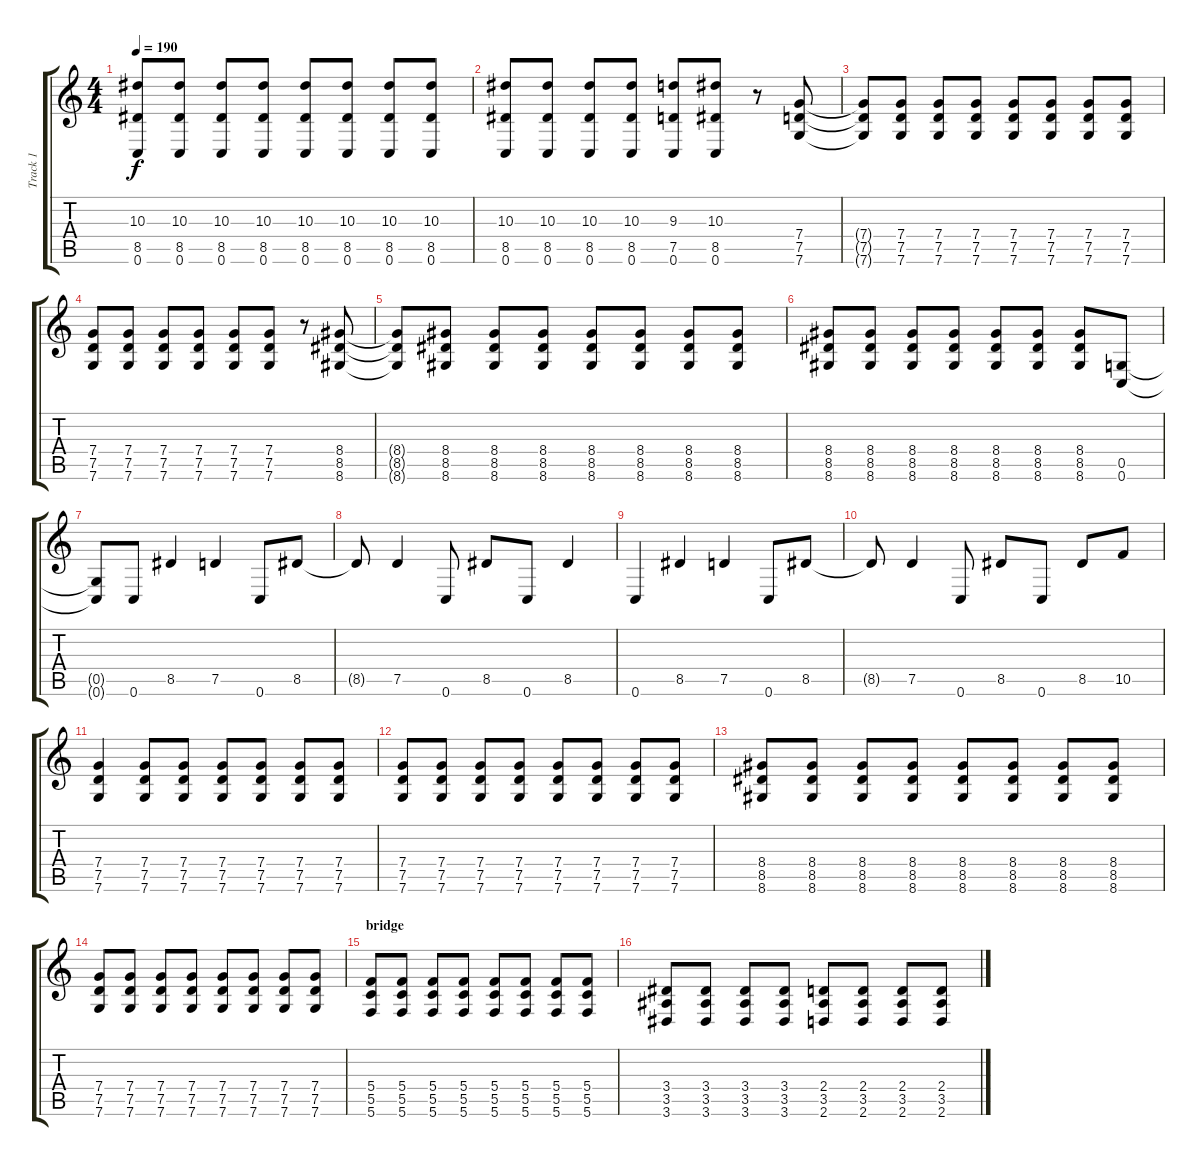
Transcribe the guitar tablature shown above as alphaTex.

\track ("Track 1" "Track 1") {instrument distortionguitar}
\staff {score tabs}
\tuning (D4 A3 F3 C3 G2 C2) {hide}
\ts (4 4)
\tempo 190
\clef g2
\ks c
(10.3{t} 8.5{t} 0.6{t}).8{dy f} (10.3 8.5 0.6).8 (10.3 8.5 0.6).8 (10.3 8.5 0.6).8 (10.3 8.5 0.6).8 (10.3 8.5 0.6).8 (10.3 8.5 0.6).8 (10.3 8.5 0.6).8 |
(10.3 8.5 0.6).8 (10.3 8.5 0.6).8 (10.3 8.5 0.6).8 (10.3 8.5 0.6).8 (9.3 7.5 0.6).8 (10.3 8.5 0.6).8 r.8 (7.4 7.5 7.6).8 |
(7.4{t} 7.5{t} 7.6{t}).8 (7.4 7.5 7.6).8 (7.4 7.5 7.6).8 (7.4 7.5 7.6).8 (7.4 7.5 7.6).8 (7.4 7.5 7.6).8 (7.4 7.5 7.6).8 (7.4 7.5 7.6).8 |
(7.4 7.5 7.6).8 (7.4 7.5 7.6).8 (7.4 7.5 7.6).8 (7.4 7.5 7.6).8 (7.4 7.5 7.6).8 (7.4 7.5 7.6).8 r.8 (8.4 8.5 8.6).8 |
(8.4{t} 8.5{t} 8.6{t}).8 (8.4 8.5 8.6).8 (8.4 8.5 8.6).8 (8.4 8.5 8.6).8 (8.4 8.5 8.6).8 (8.4 8.5 8.6).8 (8.4 8.5 8.6).8 (8.4 8.5 8.6).8 |
(8.4 8.5 8.6).8 (8.4 8.5 8.6).8 (8.4 8.5 8.6).8 (8.4 8.5 8.6).8 (8.4 8.5 8.6).8 (8.4 8.5 8.6).8 (8.4 8.5 8.6).8 (0.5 0.6).8 |
(0.5{t} 0.6{t}).8 0.6.8 8.5.4 7.5.4 0.6.8 8.5.8 |
8.5{t}.8 7.5.4 0.6.8 8.5.8 0.6.8 8.5.4 |
0.6.4 8.5.4 7.5.4 0.6.8 8.5.8 |
8.5{t}.8 7.5.4 0.6.8 8.5.8 0.6.8 8.5.8 10.5.8 |
(7.4 7.5 7.6).4 (7.4 7.5 7.6).8 (7.4 7.5 7.6).8 (7.4 7.5 7.6).8 (7.4 7.5 7.6).8 (7.4 7.5 7.6).8 (7.4 7.5 7.6).8 |
(7.4 7.5 7.6).8 (7.4 7.5 7.6).8 (7.4 7.5 7.6).8 (7.4 7.5 7.6).8 (7.4 7.5 7.6).8 (7.4 7.5 7.6).8 (7.4 7.5 7.6).8 (7.4 7.5 7.6).8 |
(8.4 8.5 8.6).8 (8.4 8.5 8.6).8 (8.4 8.5 8.6).8 (8.4 8.5 8.6).8 (8.4 8.5 8.6).8 (8.4 8.5 8.6).8 (8.4 8.5 8.6).8 (8.4 8.5 8.6).8 |
(7.4 7.5 7.6).8 (7.4 7.5 7.6).8 (7.4 7.5 7.6).8 (7.4 7.5 7.6).8 (7.4 7.5 7.6).8 (7.4 7.5 7.6).8 (7.4 7.5 7.6).8 (7.4 7.5 7.6).8 |
\section ("" "bridge")
(5.4 5.5 5.6).8 (5.4 5.5 5.6).8 (5.4 5.5 5.6).8 (5.4 5.5 5.6).8 (5.4 5.5 5.6).8 (5.4 5.5 5.6).8 (5.4 5.5 5.6).8 (5.4 5.5 5.6).8 |
(3.4 3.5 3.6).8 (3.4 3.5 3.6).8 (3.4 3.5 3.6).8 (3.4 3.5 3.6).8 (2.4 3.5 2.6).8 (2.4 3.5 2.6).8 (2.4 3.5 2.6).8 (2.4 3.5 2.6).8
